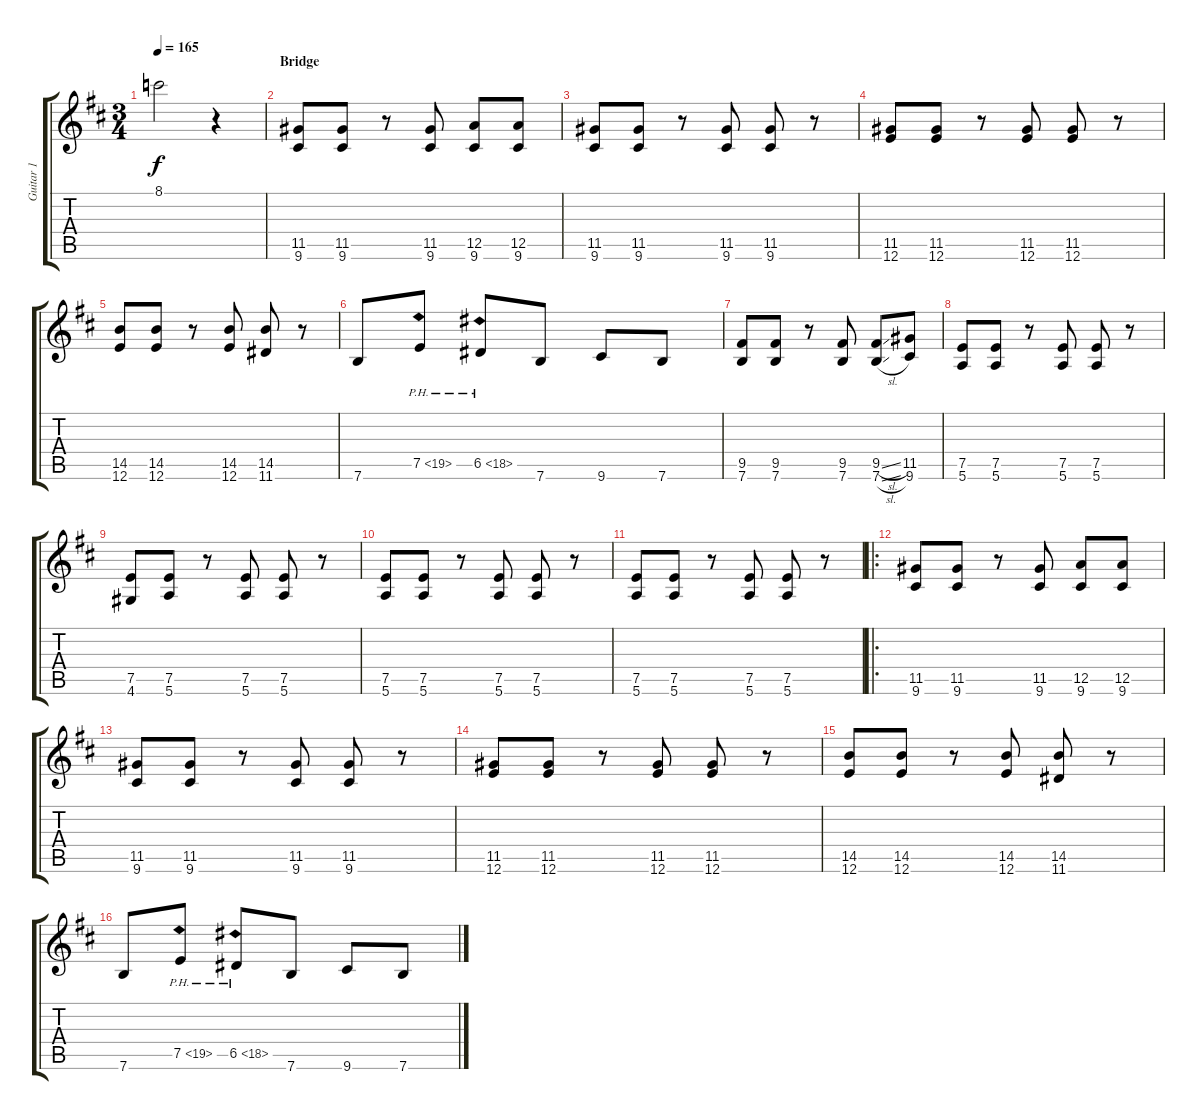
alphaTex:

\track ("Guitar 1" "Guitar 1") {instrument distortionguitar}
\staff {score tabs}
\tuning (E4 B3 G3 D3 A2 E2) {hide}
\ts (3 4)
\tempo 165
\clef g2
\ks d
8.1{t}.2{dy f} r.4 |
\section ("" "Bridge")
(11.5 9.6).8{instrument distortionguitar} (11.5 9.6).8 r.8 (11.5 9.6).8 (12.5 9.6).8 (12.5 9.6).8 |
(11.5 9.6).8 (11.5 9.6).8 r.8 (11.5 9.6).8 (11.5 9.6).8 r.8 |
(11.5 12.6).8 (11.5 12.6).8 r.8 (11.5 12.6).8 (11.5 12.6).8 r.8 |
(14.5 12.6).8 (14.5 12.6).8 r.8 (14.5 12.6).8 (14.5 11.6).8 r.8 |
7.6.8 7.5{ph 12}.8 6.5{ph 12}.8 7.6.8 9.6.8 7.6.8 |
(9.5 7.6).8 (9.5 7.6).8 r.8 (9.5 7.6).8 (9.5{sl} 7.6{sl}).8 (11.5 9.6).8 |
(7.5 5.6).8 (7.5 5.6).8 r.8 (7.5 5.6).8 (7.5 5.6).8 r.8 |
(7.5 4.6).8 (7.5 5.6).8 r.8 (7.5 5.6).8 (7.5 5.6).8 r.8 |
(7.5 5.6).8 (7.5 5.6).8 r.8 (7.5 5.6).8 (7.5 5.6).8 r.8 |
(7.5 5.6).8 (7.5 5.6).8 r.8 (7.5 5.6).8 (7.5 5.6).8 r.8 |
\ro
(11.5 9.6).8{instrument distortionguitar} (11.5 9.6).8 r.8 (11.5 9.6).8 (12.5 9.6).8 (12.5 9.6).8 |
(11.5 9.6).8 (11.5 9.6).8 r.8 (11.5 9.6).8 (11.5 9.6).8 r.8 |
(11.5 12.6).8 (11.5 12.6).8 r.8 (11.5 12.6).8 (11.5 12.6).8 r.8 |
(14.5 12.6).8 (14.5 12.6).8 r.8 (14.5 12.6).8 (14.5 11.6).8 r.8 |
7.6.8 7.5{ph 12}.8 6.5{ph 12}.8 7.6.8 9.6.8 7.6.8
